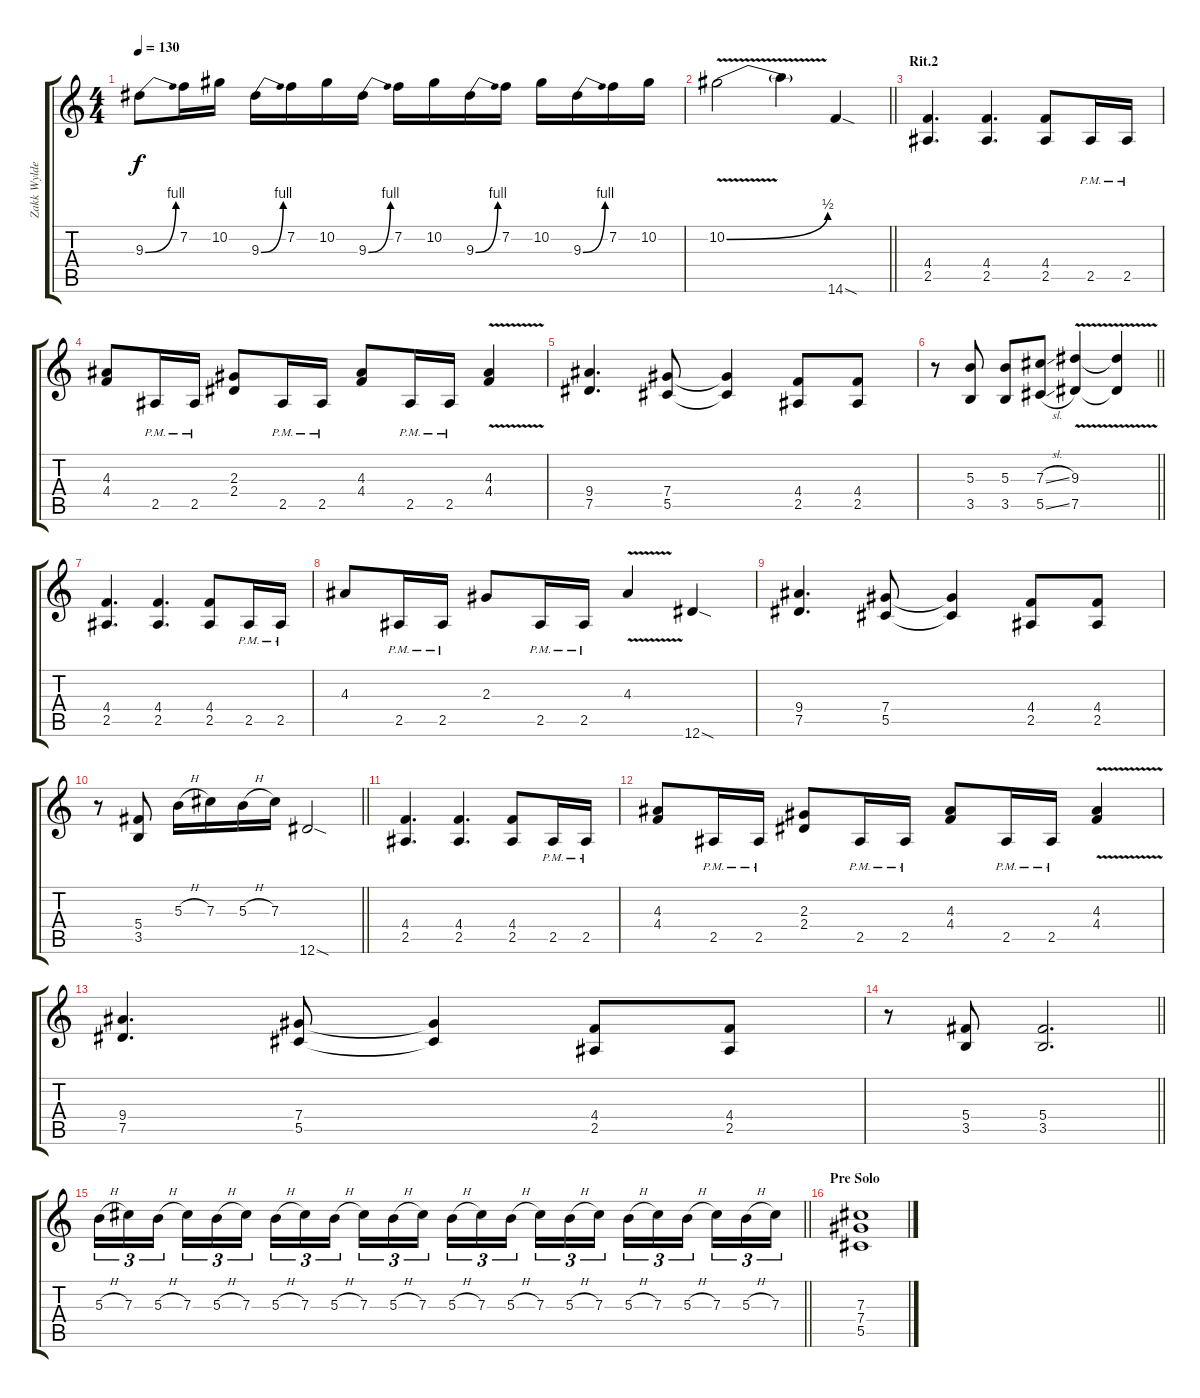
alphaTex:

\track ("Zakk Wylde" "Zakk Wylde") {instrument overdrivenguitar}
\staff {score tabs}
\tuning (Eb4 Bb3 Gb3 Db3 Ab2 Eb2) {hide}
\ts (4 4)
\tempo 130
\clef g2
\ks c
9.3{be (bend 0 0 60 4)}.8{dy f} 7.2.16 10.2.16 9.3{be (bend 0 0 60 4)}.16 7.2.16 10.2.16 9.3{be (bend 0 0 60 4)}.16 7.2.16 10.2.16 9.3{be (bend 0 0 60 4)}.16 7.2.16 10.2.16 9.3{be (bend 0 0 60 4)}.16 7.2.16 10.2.16 |
\barLineRight lightlight
10.2{be (bend 0 0 60 2) v}.2 10.2{t}.4 14.6{sod}.4 |
\section ("" "Rit.2")
(4.4 2.5).4{d} (4.4 2.5).4{d} (4.4 2.5).8 2.5{pm}.16 2.5{pm}.16 |
(4.3 4.4).8 2.5{pm}.16 2.5{pm}.16 (2.3 2.4).8 2.5{pm}.16 2.5{pm}.16 (4.3 4.4).8 2.5{pm}.16 2.5{pm}.16 (4.3{v} 4.4{v}).4 |
(9.4 7.5).4{d} (7.4 5.5).8 (7.4{t} 5.5{t}).4 (4.4 2.5).8 (4.4 2.5).8 |
\barLineRight lightlight
r.8 (5.3 3.5).8 (5.3 3.5).8 (7.3{sl} 5.5{sl}).8 (9.3{v} 7.5{v}).4 (9.3{t} 7.5{t}).4 |
\section ("" "")
(4.4 2.5).4{d} (4.4 2.5).4{d} (4.4 2.5).8 2.5{pm}.16 2.5{pm}.16 |
4.3.8 2.5{pm}.16 2.5{pm}.16 2.3.8 2.5{pm}.16 2.5{pm}.16 4.3{v}.4 12.6{sod}.4 |
(9.4 7.5).4{d} (7.4 5.5).8 (7.4{t} 5.5{t}).4 (4.4 2.5).8 (4.4 2.5).8 |
\barLineRight lightlight
r.8 (5.4 3.5).8 5.3{h}.16 7.3.16 5.3{h}.16 7.3.16 12.6{sod}.2 |
\section ("" "")
(4.4 2.5).4{d} (4.4 2.5).4{d} (4.4 2.5).8 2.5{pm}.16 2.5{pm}.16 |
(4.3 4.4).8 2.5{pm}.16 2.5{pm}.16 (2.3 2.4).8 2.5{pm}.16 2.5{pm}.16 (4.3 4.4).8 2.5{pm}.16 2.5{pm}.16 (4.3{v} 4.4{v}).4 |
(9.4 7.5).4{d} (7.4 5.5).8 (7.4{t} 5.5{t}).4 (4.4 2.5).8 (4.4 2.5).8 |
\barLineRight lightlight
r.8 (5.4 3.5).8 (5.4 3.5).2{d} |
\barLineRight lightlight
5.3{h}.16{tu (3 2)} 7.3.16{tu (3 2)} 5.3{h}.16{tu (3 2) beam splitsecondary} 7.3.16{tu (3 2)} 5.3{h}.16{tu (3 2)} 7.3.16{tu (3 2)} 5.3{h}.16{tu (3 2)} 7.3.16{tu (3 2)} 5.3{h}.16{tu (3 2) beam splitsecondary} 7.3.16{tu (3 2)} 5.3{h}.16{tu (3 2)} 7.3.16{tu (3 2)} 5.3{h}.16{tu (3 2)} 7.3.16{tu (3 2)} 5.3{h}.16{tu (3 2) beam splitsecondary} 7.3.16{tu (3 2)} 5.3{h}.16{tu (3 2)} 7.3.16{tu (3 2)} 5.3{h}.16{tu (3 2)} 7.3.16{tu (3 2)} 5.3{h}.16{tu (3 2) beam splitsecondary} 7.3.16{tu (3 2)} 5.3{h}.16{tu (3 2)} 7.3.16{tu (3 2)} |
\section ("" "Pre Solo")
(7.3 7.4 5.5).1
